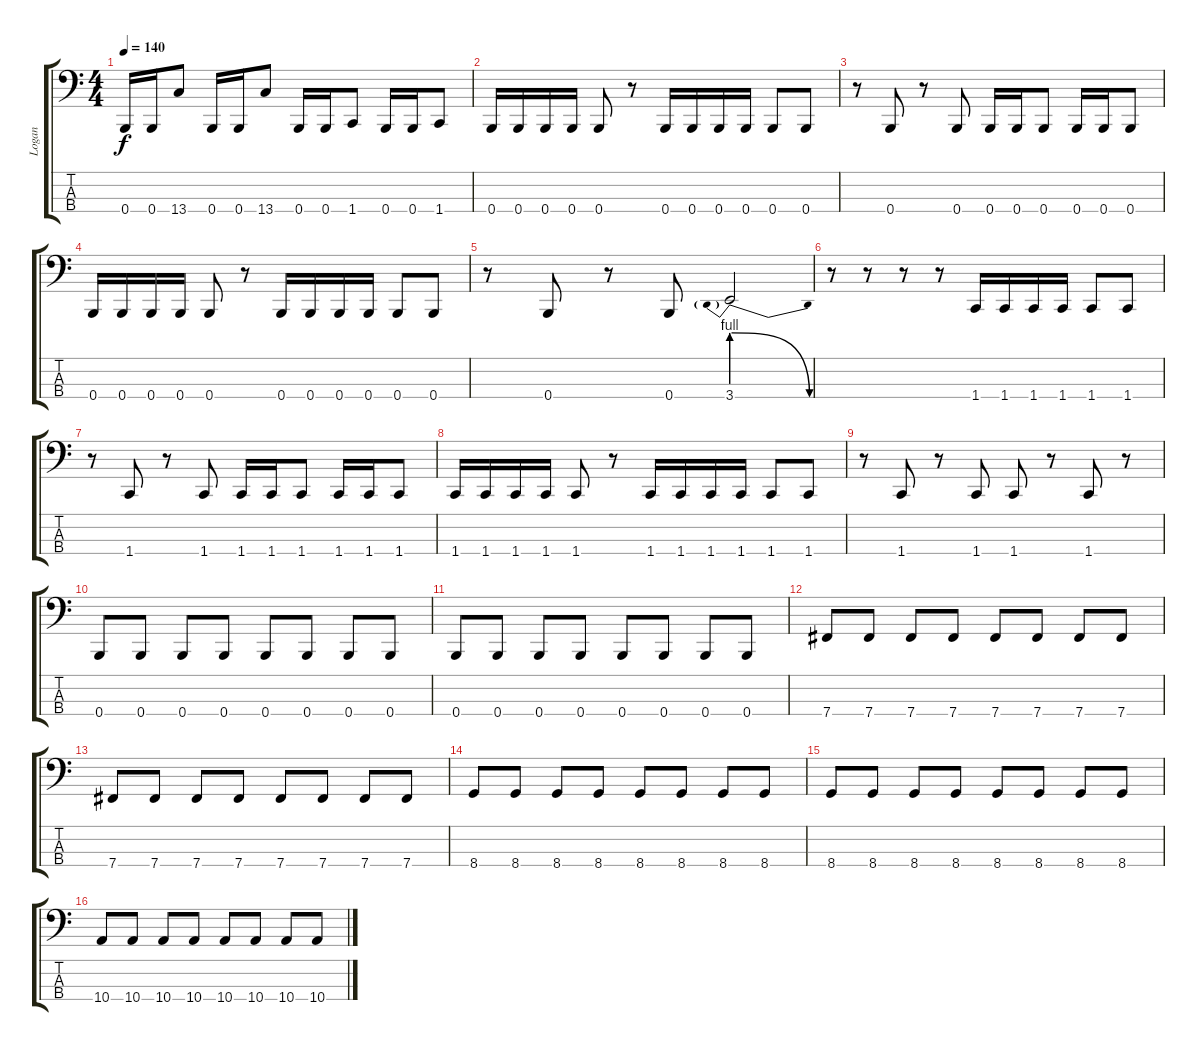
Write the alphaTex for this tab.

\track ("Logan" "Logan") {instrument electricbasspick}
\staff {score tabs}
\tuning (E2 B1 Gb1 B0) {hide}
\ts (4 4)
\tempo 140
\clef f4
\ks c
0.4.16{dy f} 0.4.16 13.4.8 0.4.16 0.4.16 13.4.8 0.4.16 0.4.16 1.4.8 0.4.16 0.4.16 1.4.8 |
0.4.16 0.4.16 0.4.16 0.4.16 0.4.8 r.8 0.4.16 0.4.16 0.4.16 0.4.16 0.4.8 0.4.8 |
r.8 0.4.8 r.8 0.4.8 0.4.16 0.4.16 0.4.8 0.4.16 0.4.16 0.4.8 |
0.4.16 0.4.16 0.4.16 0.4.16 0.4.8 r.8 0.4.16 0.4.16 0.4.16 0.4.16 0.4.8 0.4.8 |
r.8 0.4.8 r.8 0.4.8 3.4{be (prebendrelease 0 4 60 0)}.2 |
r.8 r.8 r.8 r.8 1.4.16 1.4.16 1.4.16 1.4.16 1.4.8 1.4.8 |
r.8 1.4.8 r.8 1.4.8 1.4.16 1.4.16 1.4.8 1.4.16 1.4.16 1.4.8 |
1.4.16 1.4.16 1.4.16 1.4.16 1.4.8 r.8 1.4.16 1.4.16 1.4.16 1.4.16 1.4.8 1.4.8 |
r.8 1.4.8 r.8 1.4.8 1.4.8 r.8 1.4.8 r.8 |
0.4.8 0.4.8 0.4.8 0.4.8 0.4.8 0.4.8 0.4.8 0.4.8 |
0.4.8 0.4.8 0.4.8 0.4.8 0.4.8 0.4.8 0.4.8 0.4.8 |
7.4.8 7.4.8 7.4.8 7.4.8 7.4.8 7.4.8 7.4.8 7.4.8 |
7.4.8 7.4.8 7.4.8 7.4.8 7.4.8 7.4.8 7.4.8 7.4.8 |
8.4.8 8.4.8 8.4.8 8.4.8 8.4.8 8.4.8 8.4.8 8.4.8 |
8.4.8 8.4.8 8.4.8 8.4.8 8.4.8 8.4.8 8.4.8 8.4.8 |
10.4.8 10.4.8 10.4.8 10.4.8 10.4.8 10.4.8 10.4.8 10.4.8
